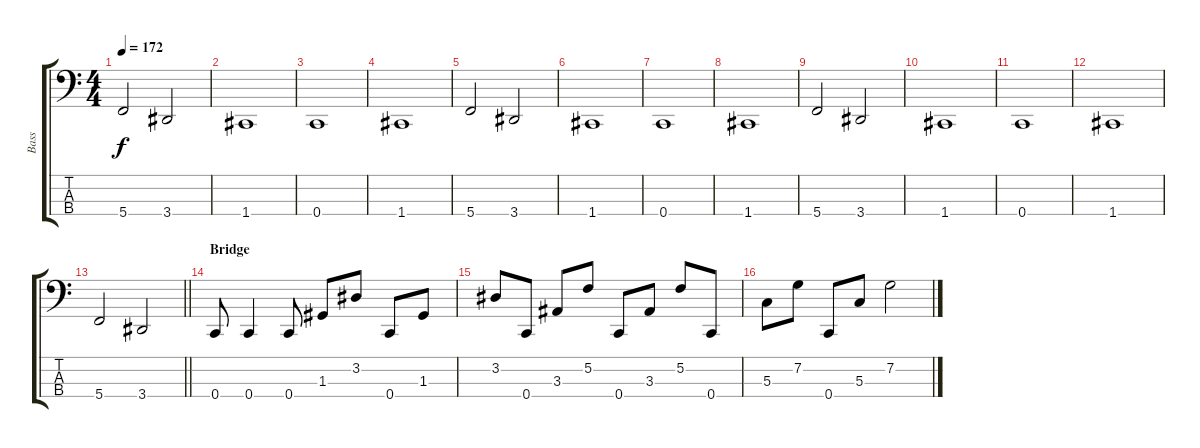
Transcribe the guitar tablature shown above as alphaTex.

\track ("Bass" "Bass") {instrument electricbasspick}
\staff {score tabs}
\tuning (F2 C2 G1 C1) {hide}
\ts (4 4)
\tempo 172
\clef f4
\ks c
5.4.2{dy f} 3.4.2 |
1.4.1 |
0.4.1 |
1.4.1 |
5.4.2 3.4.2 |
1.4.1 |
0.4.1 |
1.4.1 |
5.4.2 3.4.2 |
1.4.1 |
0.4.1 |
1.4.1 |
\barLineRight lightlight
5.4.2 3.4.2 |
\section ("" "Bridge")
0.4.8 0.4.4 0.4.8 1.3.8 3.2.8 0.4.8 1.3.8 |
3.2.8 0.4.8 3.3.8 5.2.8 0.4.8 3.3.8 5.2.8 0.4.8 |
5.3.8 7.2.8 0.4.8 5.3.8 7.2.2
